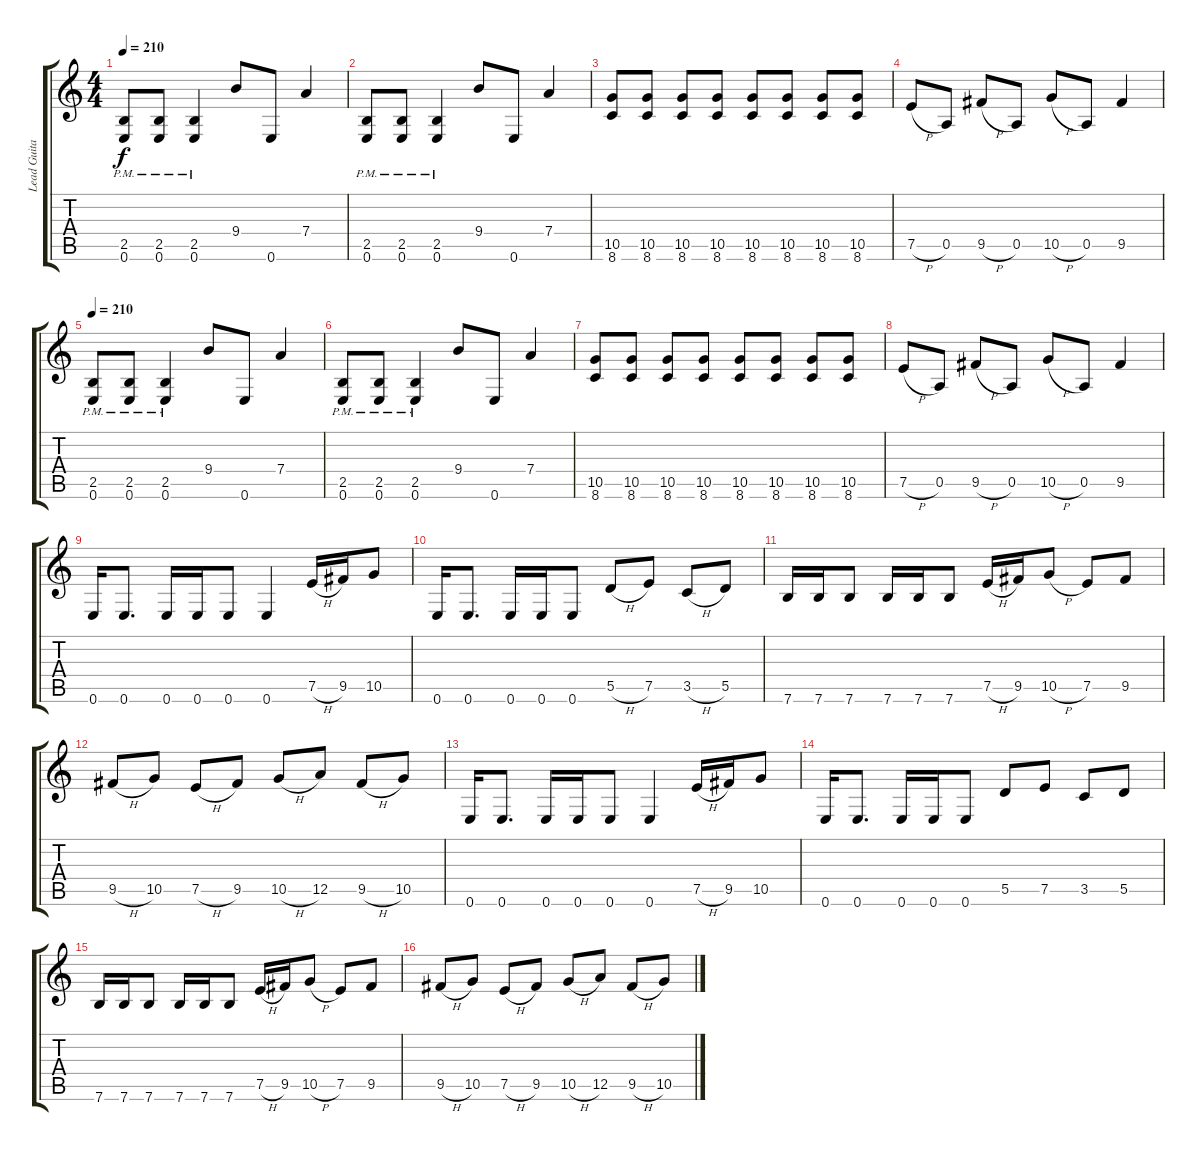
\track ("Lead Guitar" "Lead Guita") {instrument distortionguitar}
\staff {score tabs}
\tuning (E4 B3 G3 D3 A2 E2) {hide}
\ts (4 4)
\tempo 210
\clef g2
\ks c
(2.5{pm} 0.6).8{dy f} (2.5{pm} 0.6).8 (2.5{pm} 0.6).4 9.4.8 0.6.8 7.4.4 |
(2.5{pm} 0.6).8 (2.5{pm} 0.6).8 (2.5{pm} 0.6).4 9.4.8 0.6.8 7.4.4 |
(10.5 8.6).8 (10.5 8.6).8 (10.5 8.6).8 (10.5 8.6).8 (10.5 8.6).8 (10.5 8.6).8 (10.5 8.6).8 (10.5 8.6).8 |
7.5{h}.8 0.5.8 9.5{h}.8 0.5.8 10.5{h}.8 0.5.8 9.5.4 |
\tempo 210
(2.5{pm} 0.6).8 (2.5{pm} 0.6).8 (2.5{pm} 0.6).4 9.4.8 0.6.8 7.4.4 |
(2.5{pm} 0.6).8 (2.5{pm} 0.6).8 (2.5{pm} 0.6).4 9.4.8 0.6.8 7.4.4 |
(10.5 8.6).8 (10.5 8.6).8 (10.5 8.6).8 (10.5 8.6).8 (10.5 8.6).8 (10.5 8.6).8 (10.5 8.6).8 (10.5 8.6).8 |
7.5{h}.8 0.5.8 9.5{h}.8 0.5.8 10.5{h}.8 0.5.8 9.5.4 |
0.6.16 0.6.8{d} 0.6.16 0.6.16 0.6.8 0.6.4 7.5{h}.16 9.5.16 10.5.8 |
0.6.16 0.6.8{d} 0.6.16 0.6.16 0.6.8 5.5{h}.8 7.5.8 3.5{h}.8 5.5.8 |
7.6.16 7.6.16 7.6.8 7.6.16 7.6.16 7.6.8 7.5{h}.16 9.5.16 10.5{h}.8 7.5.8 9.5.8 |
9.5{h}.8 10.5.8 7.5{h}.8 9.5.8 10.5{h}.8 12.5.8 9.5{h}.8 10.5.8 |
0.6.16 0.6.8{d} 0.6.16 0.6.16 0.6.8 0.6.4 7.5{h}.16 9.5.16 10.5.8 |
0.6.16 0.6.8{d} 0.6.16 0.6.16 0.6.8 5.5.8 7.5.8 3.5.8 5.5.8 |
7.6.16 7.6.16 7.6.8 7.6.16 7.6.16 7.6.8 7.5{h}.16 9.5.16 10.5{h}.8 7.5.8 9.5.8 |
9.5{h}.8 10.5.8 7.5{h}.8 9.5.8 10.5{h}.8 12.5.8 9.5{h}.8 10.5.8
